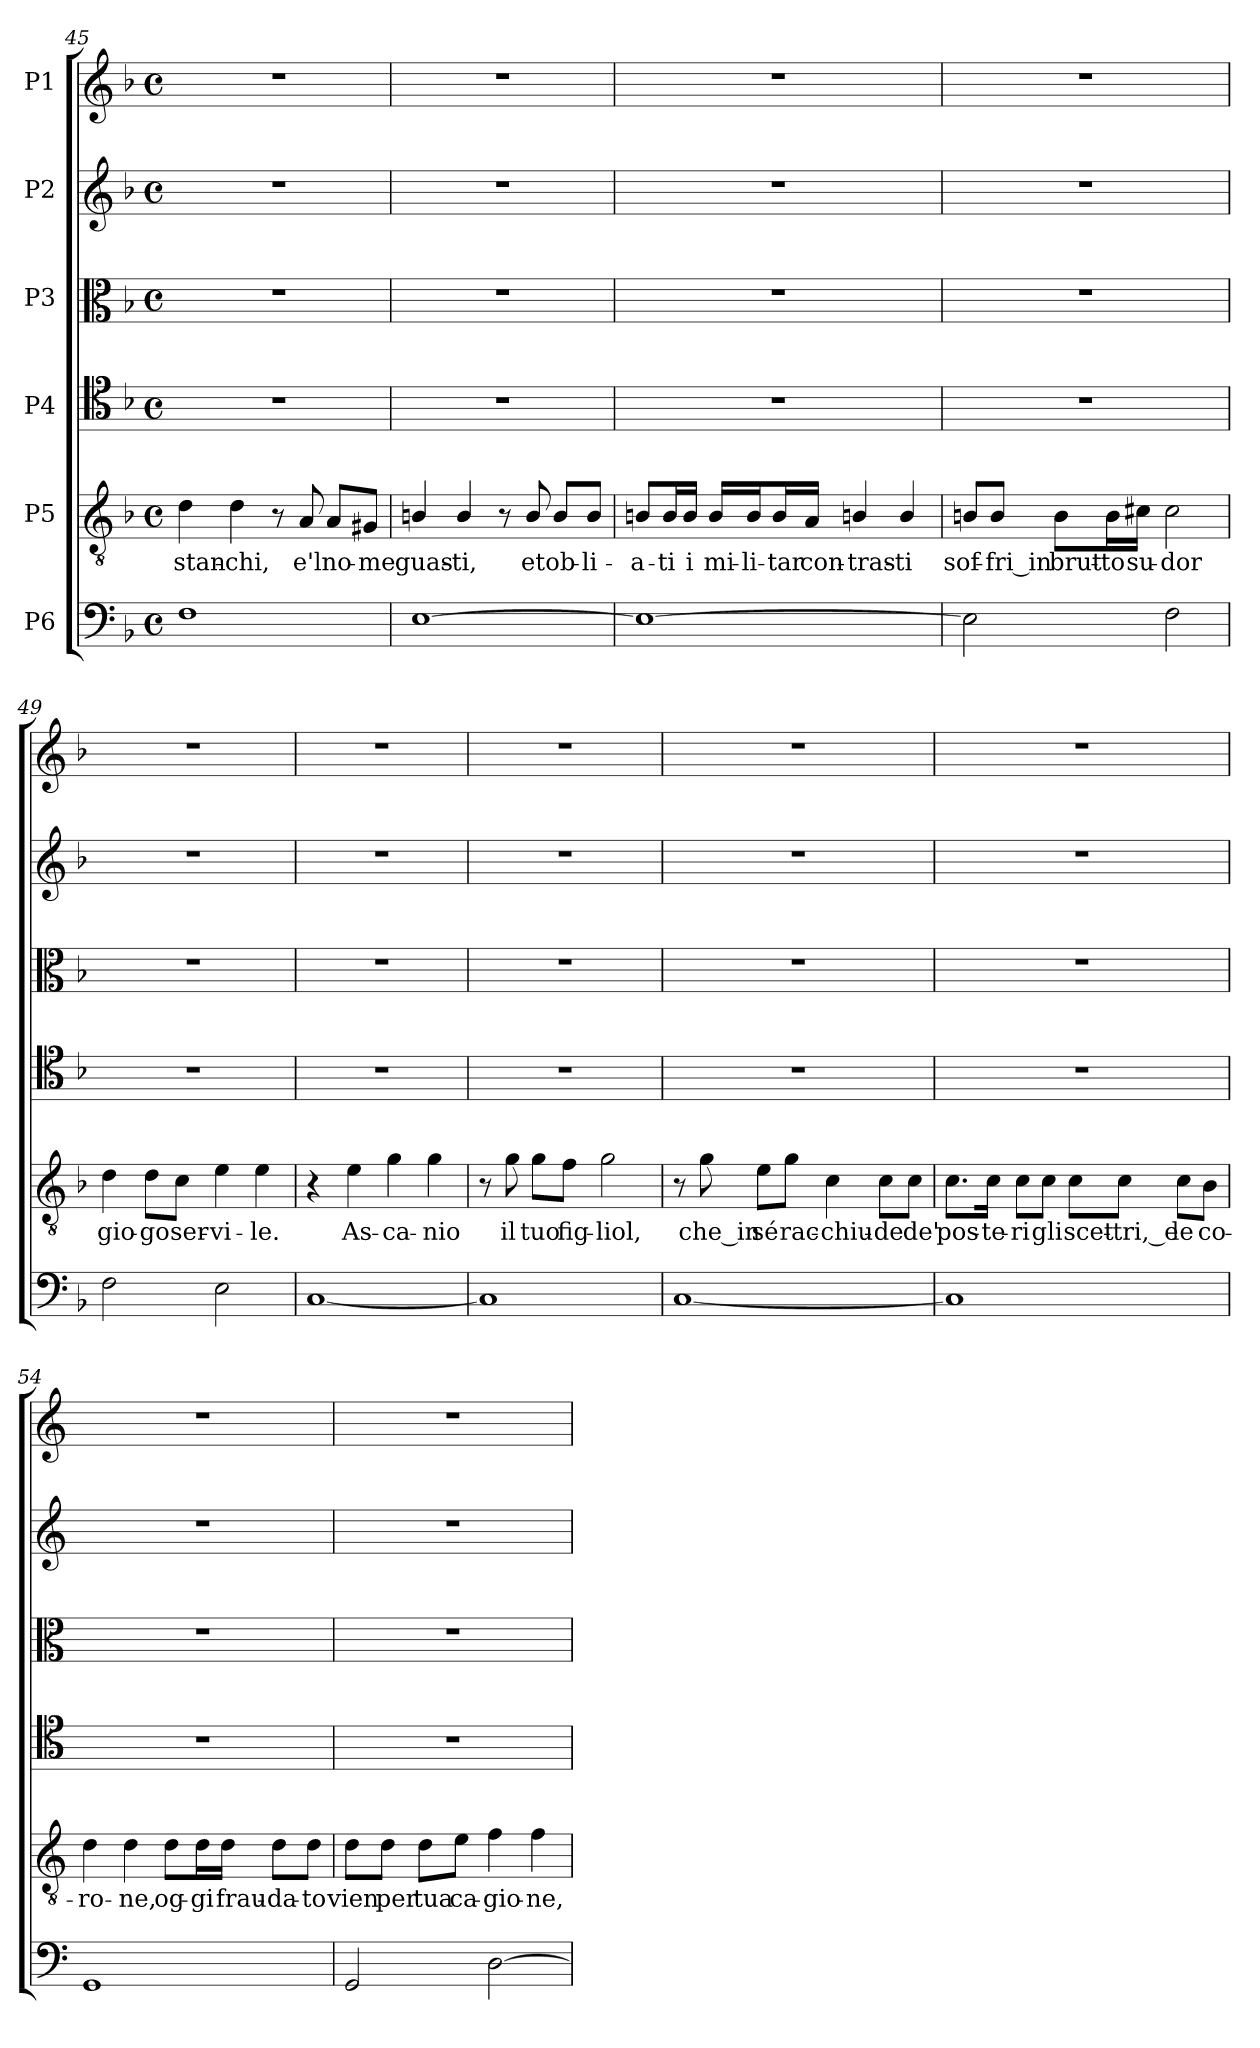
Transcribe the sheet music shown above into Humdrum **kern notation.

**kern	**kern	**text	**kern	**kern	**kern	**kern
*part6	*part5	*part5	*part4	*part3	*part2	*part1
*staff6	*staff5	*staff5	*staff4	*staff3	*staff2	*staff1
*I"P6	*I"P5	*	*I"P4	*I"P3	*I"P2	*I"P1
*clefF4	*clefGv2	*	*clefC4	*clefC3	*clefG2	*clefG2
*	*ITrd7c12	*	*	*	*	*
*k[b-]	*k[b-]	*	*k[b-]	*k[b-]	*k[b-]	*k[b-]
*F:	*F:	*	*F:	*F:	*F:	*F:
*M4/4	*M4/4	*	*M4/4	*M4/4	*M4/4	*M4/4
*met(c)	*met(c)	*	*met(c)	*met(c)	*met(c)	*met(c)
=45	=45	=45	=45	=45	=45	=45
!	!	!LO:LY:b:color=#000000	!	!	!	!
1Fi	4Di\	stan-	1r	1r	1r	1r
!	!	!LO:LY:b:color=#000000	!	!	!	!
.	4Di\	-chi,	.	.	.	.
.	8r	.	.	.	.	.
!	!	!LO:LY:b:color=#000000	!	!	!	!
.	8AAi/	e'l	.	.	.	.
!	!	!LO:LY:b:color=#000000	!	!	!	!
.	8AAi/L	no-	.	.	.	.
!	!	!LO:LY:b:color=#000000	!	!	!	!
.	8GG#Xi/J	-me	.	.	.	.
!!LO:LB:g=z
=46	=46	=46	=46	=46	=46	=46
!	!	!LO:LY:b:color=#000000	!	!	!	!
[1Ei	4BBni/	guas-	1r	1r	1r	1r
!	!	!LO:LY:b:color=#000000	!	!	!	!
.	4BBi/	-ti,	.	.	.	.
.	8r	.	.	.	.	.
!	!	!LO:LY:b:color=#000000	!	!	!	!
.	8BBi/	et	.	.	.	.
!	!	!LO:LY:b:color=#000000	!	!	!	!
.	8BBi/L	ob-	.	.	.	.
!	!	!LO:LY:b:color=#000000	!	!	!	!
.	8BBi/J	-li-	.	.	.	.
=47	=47	=47	=47	=47	=47	=47
!	!	!LO:LY:b:color=#000000	!	!	!	!
1Ei_	8BBni/L	-a-	1r	1r	1r	1r
!	!	!LO:LY:b:color=#000000	!	!	!	!
.	16BBi/L	-ti	.	.	.	.
!	!	!LO:LY:b:color=#000000	!	!	!	!
.	16BBi/JJ	i	.	.	.	.
!	!	!LO:LY:b:color=#000000	!	!	!	!
.	16BBi/LL	mi-	.	.	.	.
!	!	!LO:LY:b:color=#000000	!	!	!	!
.	16BBi/J	-li-	.	.	.	.
!	!	!LO:LY:b:color=#000000	!	!	!	!
.	16BBi/L	-tar	.	.	.	.
!	!	!LO:LY:b:color=#000000	!	!	!	!
.	16AAi/JJ	con-	.	.	.	.
!	!	!LO:LY:b:color=#000000	!	!	!	!
.	4BBni/	-tras-	.	.	.	.
!	!	!LO:LY:b:color=#000000	!	!	!	!
.	4BBi/	-ti	.	.	.	.
=48	=48	=48	=48	=48	=48	=48
!	!	!LO:LY:b:color=#000000	!	!	!	!
2Ei\]	8BBni/L	sof-	1r	1r	1r	1r
!	!	!LO:LY:b:color=#000000	!	!	!	!
.	8BBi/J	-fri_in	.	.	.	.
!	!	!LO:LY:b:color=#000000	!	!	!	!
.	8BBi\L	brut-	.	.	.	.
!	!	!LO:LY:b:color=#000000	!	!	!	!
.	16BBi\L	-to	.	.	.	.
!	!	!LO:LY:b:color=#000000	!	!	!	!
.	16C#Xi\JJ	su-	.	.	.	.
!	!	!LO:LY:b:color=#000000	!	!	!	!
2Fi\	2C#i\	-dor	.	.	.	.
=49	=49	=49	=49	=49	=49	=49
!	!	!LO:LY:b:color=#000000	!	!	!	!
2Fi\	4Di\	gio-	1r	1r	1r	1r
!	!	!LO:LY:b:color=#000000	!	!	!	!
.	8Di\L	-go	.	.	.	.
!	!	!LO:LY:b:color=#000000	!	!	!	!
.	8Ci\J	ser-	.	.	.	.
!	!	!LO:LY:b:color=#000000	!	!	!	!
2Ei\	4Ei\	-vi-	.	.	.	.
!	!	!LO:LY:b:color=#000000	!	!	!	!
.	4Ei\	-le.	.	.	.	.
!!LO:LB:g=z
=50	=50	=50	=50	=50	=50	=50
*k[]	*k[]	*	*k[]	*k[]	*k[]	*k[]
*C:	*C:	*	*C:	*C:	*C:	*C:
[1Ci	4r	.	1r	1r	1r	1r
!	!	!LO:LY:b:color=#000000	!	!	!	!
.	4Ei\	As-	.	.	.	.
!	!	!LO:LY:b:color=#000000	!	!	!	!
.	4Gi\	-ca-	.	.	.	.
!	!	!LO:LY:b:color=#000000	!	!	!	!
.	4Gi\	-nio	.	.	.	.
=51	=51	=51	=51	=51	=51	=51
1Ci]	8r	.	1r	1r	1r	1r
!	!	!LO:LY:b:color=#000000	!	!	!	!
.	8Gi\	il	.	.	.	.
!	!	!LO:LY:b:color=#000000	!	!	!	!
.	8Gi\L	tuo	.	.	.	.
!	!	!LO:LY:b:color=#000000	!	!	!	!
.	8Fi\J	fig-	.	.	.	.
!	!	!LO:LY:b:color=#000000	!	!	!	!
.	2Gi\	-liol,	.	.	.	.
=52	=52	=52	=52	=52	=52	=52
[1Ci	8r	.	1r	1r	1r	1r
!	!	!LO:LY:b:color=#000000	!	!	!	!
.	8Gi\	che_in	.	.	.	.
!	!	!LO:LY:b:color=#000000	!	!	!	!
.	8Ei\L	sé	.	.	.	.
!	!	!LO:LY:b:color=#000000	!	!	!	!
.	8Gi\J	rac-	.	.	.	.
!	!	!LO:LY:b:color=#000000	!	!	!	!
.	4Ci\	-chiu-	.	.	.	.
!	!	!LO:LY:b:color=#000000	!	!	!	!
.	8Ci\L	-de	.	.	.	.
!	!	!LO:LY:b:color=#000000	!	!	!	!
.	8Ci\J	de'	.	.	.	.
=53	=53	=53	=53	=53	=53	=53
!	!	!LO:LY:b:color=#000000	!	!	!	!
1Ci]	8.Ci\L	pos-	1r	1r	1r	1r
!	!	!LO:LY:b:color=#000000	!	!	!	!
.	16Ci\Jk	-te-	.	.	.	.
!	!	!LO:LY:b:color=#000000	!	!	!	!
.	8Ci\L	-ri	.	.	.	.
!	!	!LO:LY:b:color=#000000	!	!	!	!
.	8Ci\J	gli	.	.	.	.
!	!	!LO:LY:b:color=#000000	!	!	!	!
.	8Ci\L	scet-	.	.	.	.
!	!	!LO:LY:b:color=#000000	!	!	!	!
.	8Ci\J	-tri,_e	.	.	.	.
!	!	!LO:LY:b:color=#000000	!	!	!	!
.	8Ci\L	le	.	.	.	.
!	!	!LO:LY:b:color=#000000	!	!	!	!
.	8BBi\J	co-	.	.	.	.
!!LO:PB:g=z
=54	=54	=54	=54	=54	=54	=54
!	!	!LO:LY:b:color=#000000	!	!	!	!
1GGi	4Di\	-ro-	1r	1r	1r	1r
!	!	!LO:LY:b:color=#000000	!	!	!	!
.	4Di\	-ne,	.	.	.	.
!	!	!LO:LY:b:color=#000000	!	!	!	!
.	8Di\L	og-	.	.	.	.
!	!	!LO:LY:b:color=#000000	!	!	!	!
.	16Di\L	-gi	.	.	.	.
!	!	!LO:LY:b:color=#000000	!	!	!	!
.	16Di\JJ	frau-	.	.	.	.
!	!	!LO:LY:b:color=#000000	!	!	!	!
.	8Di\L	-da-	.	.	.	.
!	!	!LO:LY:b:color=#000000	!	!	!	!
.	8Di\J	-to	.	.	.	.
=55	=55	=55	=55	=55	=55	=55
!	!	!LO:LY:b:color=#000000	!	!	!	!
2GGi/	8Di\L	vien	1r	1r	1r	1r
!	!	!LO:LY:b:color=#000000	!	!	!	!
.	8Di\J	per	.	.	.	.
!	!	!LO:LY:b:color=#000000	!	!	!	!
.	8Di\L	tua	.	.	.	.
!	!	!LO:LY:b:color=#000000	!	!	!	!
.	8Ei\J	ca-	.	.	.	.
!	!	!LO:LY:b:color=#000000	!	!	!	!
[2Di\	4Fi\	-gio-	.	.	.	.
!	!	!LO:LY:b:color=#000000	!	!	!	!
.	4Fi\	-ne,	.	.	.	.
=	=	=	=	=	=	=
*-	*-	*-	*-	*-	*-	*-
